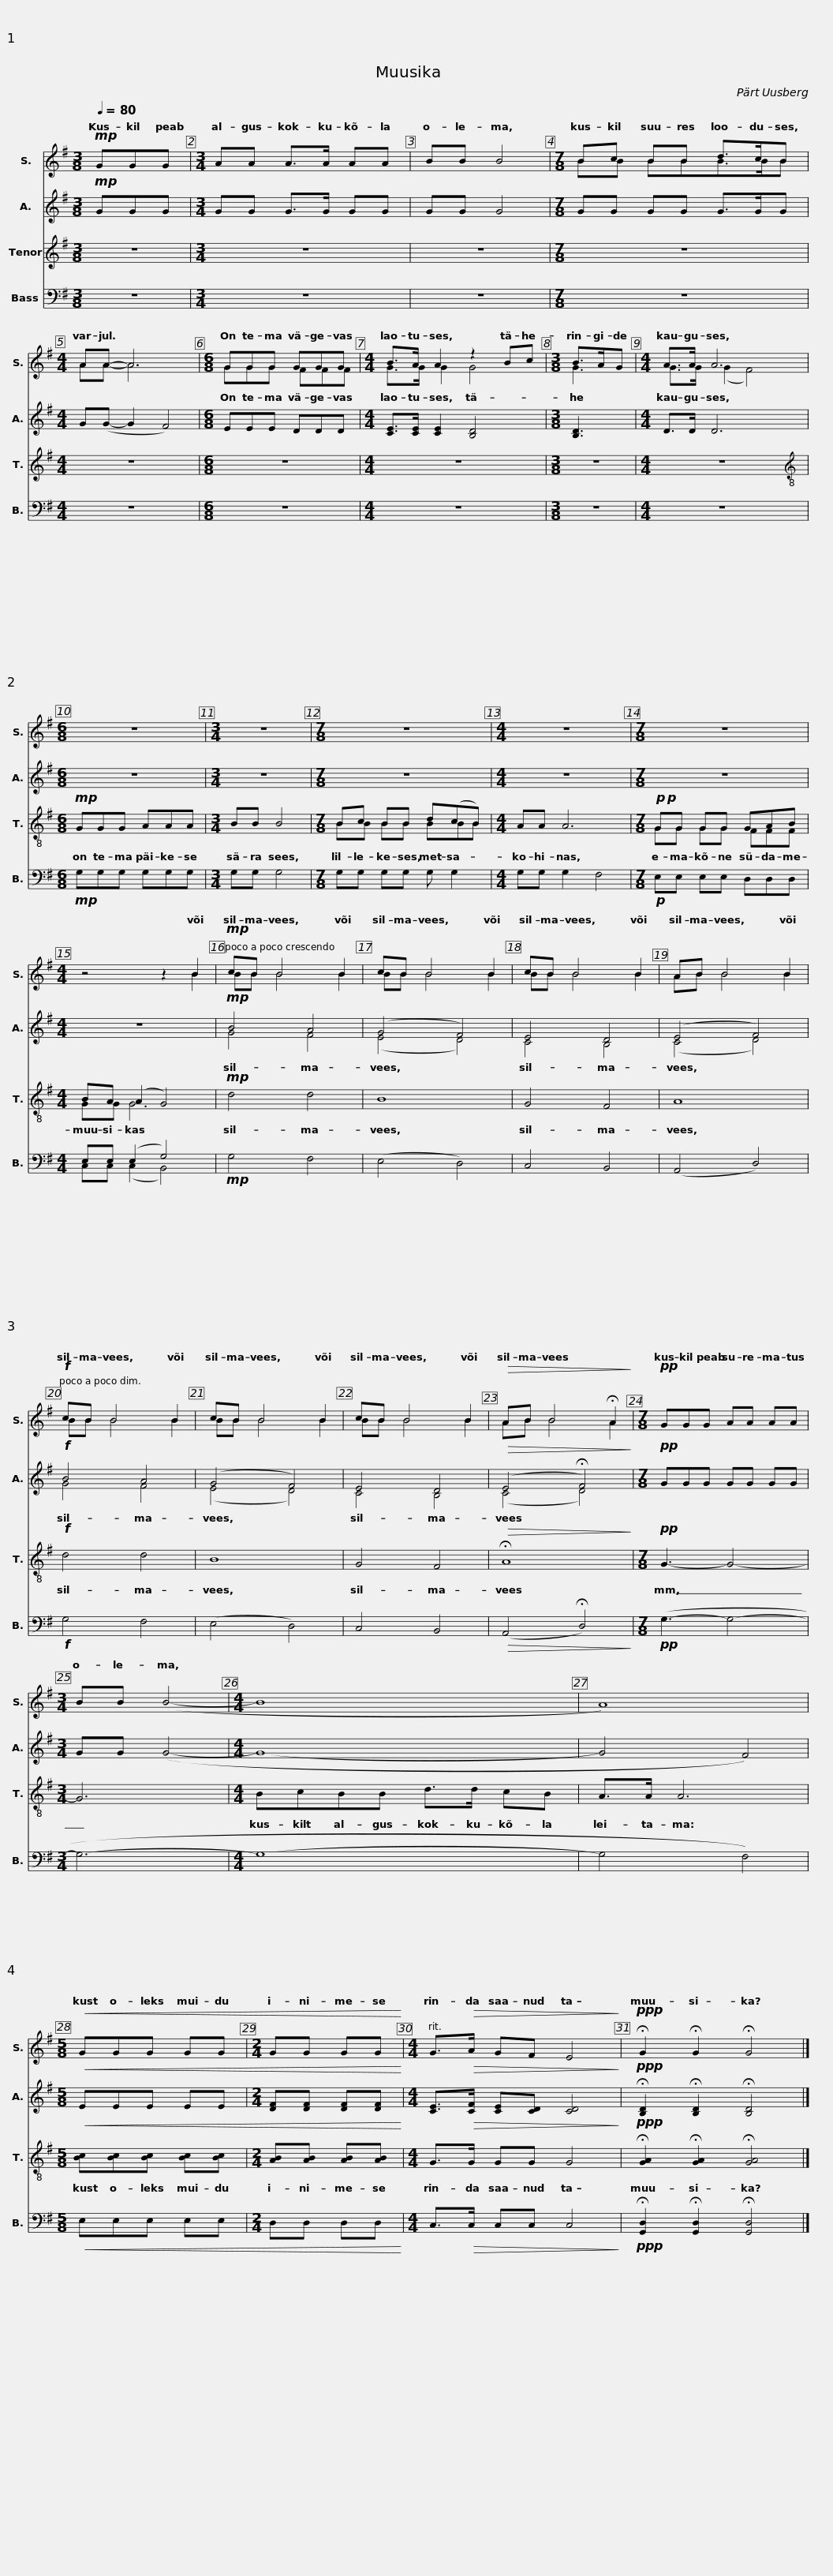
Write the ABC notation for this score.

X:1
%%score ( 1 2 ) ( 3 4 ) ( 5 6 ) ( 7 8 )
L:1/8
Q:1/4=80
M:3/8
I:linebreak $
K:G
V:1 treble
V:2 treble
V:3 treble
V:4 treble
V:5 treble
V:6 treble
V:7 bass
V:8 bass
V:1
!mp! GGG |[M:3/4] AA A>A AA | BB B4 |[M:7/8] Bc BB d>cB |$[M:4/4] AA- A6 | %5
[M:6/8] GGG GGG |[M:4/4] B>A A2 z2 Bc |[M:3/8] B>AG |[M:4/4] A>A A6 |$[M:6/8] z6 | %10
[M:3/4] z6 |[M:7/8] z7 |[M:4/4] z8 |$[M:7/8] z7 |[M:4/4] z4 z2 B2 | %15
!mp! cB B4 B2 | cB B4 B2 |$ cB B4 B2 | AB B4 B2 |!f! cB B4 B2 | %20
 cB B4 B2 | cB B4 B2 |$!>(! AB B4 !fermata!A2!>)! |[M:7/8]!pp! GGG AA AA |[M:3/4] BB (B4- | %25
[M:4/4] B8 | A8) |$[M:5/8]!<(! GGG GG |[M:2/4] GG GG!<)! |[M:4/4] G>!>(!A GF E4!>)! | %30
!ppp! !fermata!G2 !fermata!G2 !fermata!G4 |] %31
V:2
 x3 |[M:3/4] x6 | x6 |[M:7/8] BB BBB>BB |$[M:4/4] AA- A6 | %5
[M:6/8] GGG FFF |[M:4/4] G>G G2 G4 |[M:3/8] G3 |[M:4/4] G>G (G2 F4) |$[M:6/8] z6 | %10
[M:3/4] x6 |[M:7/8] x7 |[M:4/4] x8 |$[M:7/8] x7 |[M:4/4] x6 B2 | %15
 BB B4 B2 | BB B4 B2 |$ BB B4 B2 | AB B4 B2 | BB B4 B2 | %20
 BB B4 B2 | BB B4 B2 |$ AB B4 A2 |[M:7/8] x7 |[M:3/4] x6 | %25
[M:4/4] x8 | x8 |$[M:5/8] x5 |[M:2/4] x4 |[M:4/4] x8 | %30
 x8 |] %31
V:3
!mp! GGG |[M:3/4] GG G>G GG | GG G4 |[M:7/8] GG GG G>GG |$[M:4/4] G(G- G2 F4) | %5
[M:6/8] EEE DDD |[M:4/4] [CE]>[CE] [CE]2 [B,D]4 |[M:3/8] [B,D]3 |[M:4/4] D>D D6 |$[M:6/8] z6 | %10
[M:3/4] z6 |[M:7/8] z7 |[M:4/4] z8 |$[M:7/8] z7 |[M:4/4] z8 | %15
!mp! B4 A4 | (G4 F4) |$ E4 D4 | (E4 F4) |!f! B4 A4 | %20
 (G4 F4) | E4 D4 |$!>(! (E4 !fermata!F4)!>)! |[M:7/8]!pp! GGG GG GG |[M:3/4] GG (G4- | %25
[M:4/4] G8- | G4 F4) |$[M:5/8]!<(! EEE EE |[M:2/4] [DF][DF] [DF][DF]!<)! |[M:4/4] [CE]>!>(![CF] [CE][CD] [CD]4!>)! | %30
!ppp! !fermata![B,D]2 !fermata![B,D]2 !fermata![B,D]4 |] %31
V:4
 x3 |[M:3/4] x6 | x6 |[M:7/8] x7 |$[M:4/4] x8 | %5
[M:6/8] x6 |[M:4/4] x8 |[M:3/8] x3 |[M:4/4] x8 |$[M:6/8] x6 | %10
[M:3/4] x6 |[M:7/8] x7 |[M:4/4] x8 |$[M:7/8] x7 |[M:4/4] x8 | %15
 G4 F4 | (E4 D4) |$ C4 B,4 | (C4 D4) | G4 F4 | %20
 (E4 D4) | C4 B,4 |$ (C4 D4) |[M:7/8] x7 |[M:3/4] x6 | %25
[M:4/4] x8 | x8 |$[M:5/8] x5 |[M:2/4] x4 |[M:4/4] x8 | %30
 x8 |] %31
V:5
 z3 |[M:3/4] z6 | z6 |[M:7/8] z7 |$[M:4/4] z8 | %5
[M:6/8] z6 |[M:4/4] z8 |[M:3/8] z3 |[M:4/4] z8 |$[M:6/8][K:treble-8]!mp! GGG AAA | %10
[M:3/4] BB B4 |[M:7/8] Bc BB d(cB) |[M:4/4] AA A6 |$[M:7/8]!p!!p! GG GG GAB |[M:4/4] BA (A2 G4) | %15
!mp! d4 d4 | B8 |$ G4 F4 | A8 |!f! d4 d4 | %20
 B8 | G4 F4 |$!>(! !fermata!A8!>)! |[M:7/8]!pp! G3- G4- |[M:3/4] G6 | %25
[M:4/4] BcBB d>d cB | A>A A6 |$[M:5/8]!<(! [Bc][Bc][Bc] [Bc][Bc] |[M:2/4] [AB][AB] [AB][AB]!<)! |[M:4/4] G>!>(!G GG G4!>)! | %30
!ppp! !fermata![GA]2 !fermata![GA]2 !fermata![GA]4 |] %31
V:6
 x3 |[M:3/4] x6 | x6 |[M:7/8] x7 |$[M:4/4] x8 | %5
[M:6/8] x6 |[M:4/4] x8 |[M:3/8] x3 |[M:4/4] x8 |$[M:6/8][K:treble-8] x6 | %10
[M:3/4] x6 |[M:7/8] BB BB BBB |[M:4/4] x8 |$[M:7/8] GG GG FFF |[M:4/4] GG G6 | %15
 x8 | x8 |$ x8 | x8 | x8 | %20
 x8 | x8 |$ x8 |[M:7/8] x7 |[M:3/4] x6 | %25
[M:4/4] x8 | x8 |$[M:5/8] x5 |[M:2/4] x4 |[M:4/4] x8 | %30
 x8 |] %31
V:7
 z3 |[M:3/4] z6 | z6 |[M:7/8] z7 |$[M:4/4] z8 | %5
[M:6/8] z6 |[M:4/4] z8 |[M:3/8] z3 |[M:4/4] z8 |$[M:6/8]!mp! G,G,G, G,G,G, | %10
[M:3/4] G,G, G,4 |[M:7/8] G,G, G,G, G, G,2 |[M:4/4] G,G, G,2 F,4 |$[M:7/8]!p! E,E, E,E, D,D,D, |[M:4/4] E,E, (E,2 G,4) | %15
!mp! G,4 F,4 | (E,4 D,4) |$ C,4 B,,4 | (A,,4 D,4) |!f! G,4 F,4 | %20
 (E,4 D,4) | C,4 B,,4 |$!>(! (A,,4 !fermata!D,4)!>)! |[M:7/8]!pp! (G,3- G,4- |[M:3/4] G,6- | %25
[M:4/4] G,8- | G,4 F,4) |$[M:5/8]!<(! E,E,E, E,E, |[M:2/4] D,D, D,D,!<)! |[M:4/4] C,>!>(!C, C,C, C,4!>)! | %30
!ppp! !fermata![G,,D,]2 !fermata![G,,D,]2 !fermata![G,,D,]4 |] %31
V:8
 x3 |[M:3/4] x6 | x6 |[M:7/8] x7 |$[M:4/4] x8 | %5
[M:6/8] x6 |[M:4/4] x8 |[M:3/8] x3 |[M:4/4] x8 |$[M:6/8] x6 | %10
[M:3/4] x6 |[M:7/8] x7 |[M:4/4] x8 |$[M:7/8] x7 |[M:4/4] C,C, (C,2 B,,4) | %15
 x8 | x8 |$ x8 | x8 | x8 | %20
 x8 | x8 |$ x8 |[M:7/8] x7 |[M:3/4] x6 | %25
[M:4/4] x8 | x8 |$[M:5/8] x5 |[M:2/4] x4 |[M:4/4] x8 | %30
 x8 |] %31
